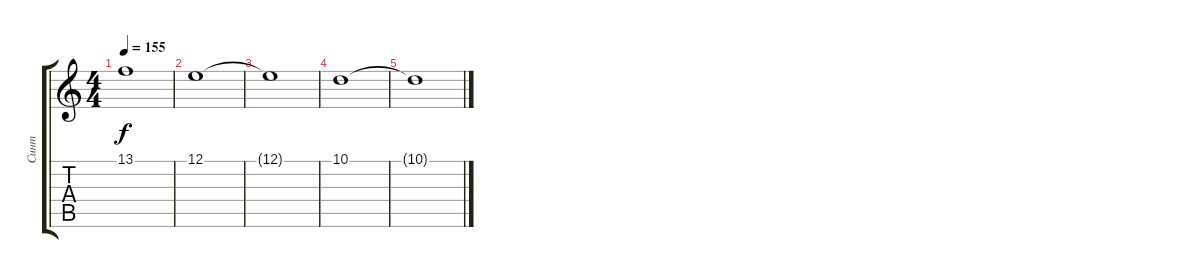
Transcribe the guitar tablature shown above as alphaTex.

\track ("Синт" "Синт") {instrument fx6goblins}
\staff {score tabs}
\tuning (E4 B3 G3 D3 A2 E2) {hide}
\ts (4 4)
\tempo 155
\clef g2
\ks c
13.1{t}.1{dy f} |
12.1.1 |
12.1{t}.1 |
10.1.1 |
10.1{t}.1
